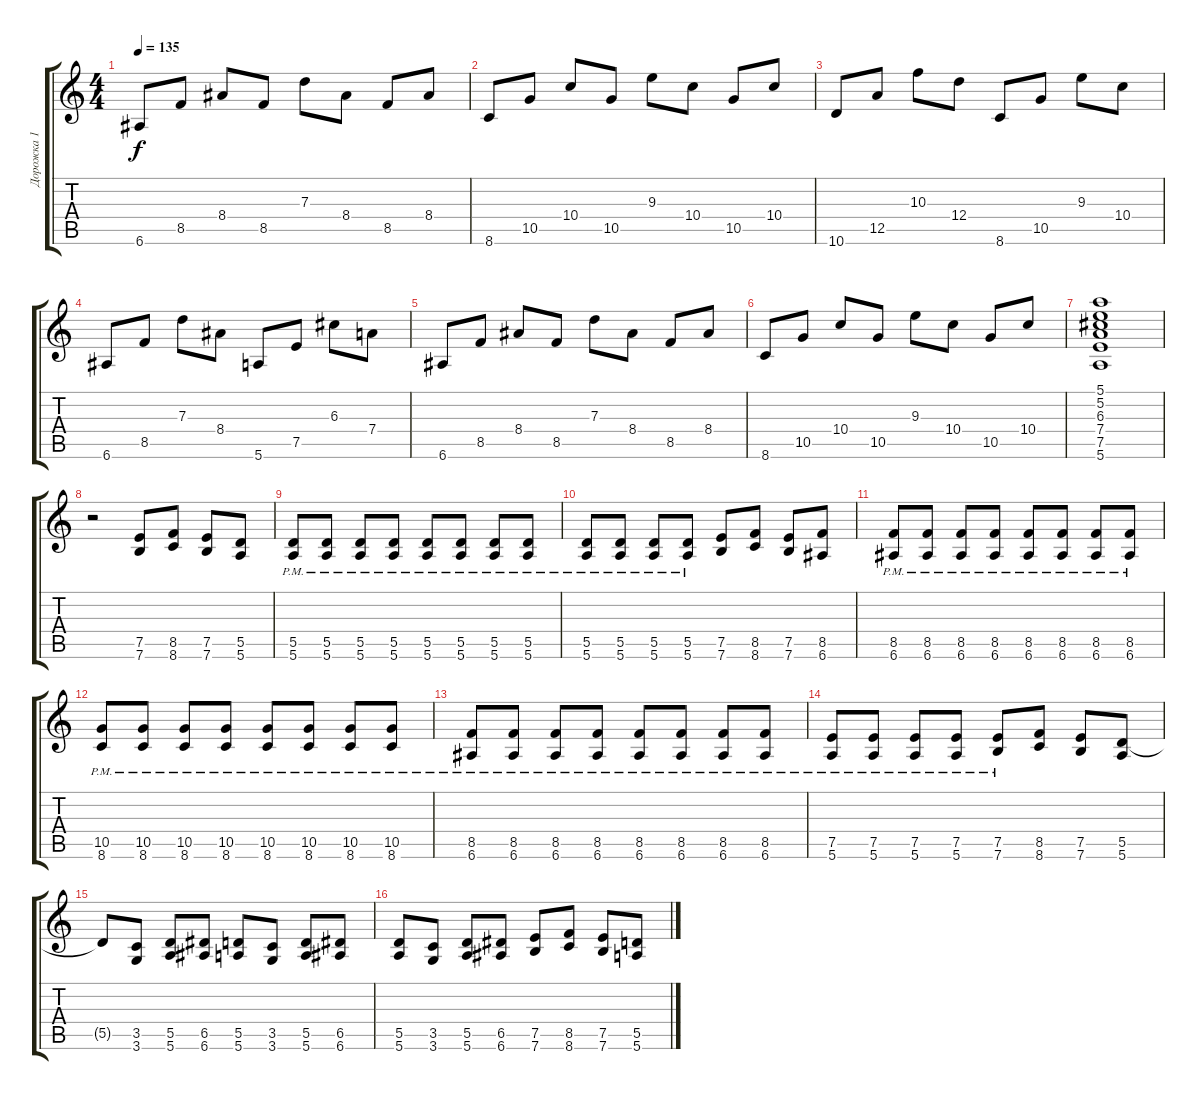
\track ("Дорожка 1" "Дорожка 1") {instrument distortionguitar}
\staff {score tabs}
\tuning (E4 B3 G3 D3 A2 E2) {hide}
\ts (4 4)
\tempo 135
\clef g2
\ks c
6.6.8{dy f instrument acousticguitarsteel} 8.5.8 8.4.8 8.5.8 7.3.8 8.4.8 8.5.8 8.4.8 |
8.6.8 10.5.8 10.4.8 10.5.8 9.3.8 10.4.8 10.5.8 10.4.8 |
10.6.8 12.5.8 10.3.8 12.4.8 8.6.8 10.5.8 9.3.8 10.4.8 |
6.6.8 8.5.8 7.3.8 8.4.8 5.6.8 7.5.8 6.3.8 7.4.8 |
6.6.8 8.5.8 8.4.8 8.5.8 7.3.8 8.4.8 8.5.8 8.4.8 |
8.6.8 10.5.8 10.4.8 10.5.8 9.3.8 10.4.8 10.5.8 10.4.8 |
(5.1 5.2 6.3 7.4 7.5 5.6).1 |
r.2{instrument distortionguitar} (7.5 7.6).8 (8.5 8.6).8 (7.5 7.6).8 (5.5 5.6).8 |
(5.5{pm} 5.6{pm}).8 (5.5{pm} 5.6{pm}).8 (5.5{pm} 5.6{pm}).8 (5.5{pm} 5.6{pm}).8 (5.5{pm} 5.6{pm}).8 (5.5{pm} 5.6{pm}).8 (5.5{pm} 5.6{pm}).8 (5.5{pm} 5.6{pm}).8 |
(5.5{pm} 5.6{pm}).8 (5.5{pm} 5.6{pm}).8 (5.5{pm} 5.6{pm}).8 (5.5{pm} 5.6{pm}).8 (7.5 7.6).8 (8.5 8.6).8 (7.5 7.6).8 (8.5 6.6).8 |
(8.5{pm} 6.6{pm}).8 (8.5{pm} 6.6{pm}).8 (8.5{pm} 6.6{pm}).8 (8.5{pm} 6.6{pm}).8 (8.5{pm} 6.6{pm}).8 (8.5{pm} 6.6{pm}).8 (8.5{pm} 6.6{pm}).8 (8.5{pm} 6.6{pm}).8 |
(10.5{pm} 8.6{pm}).8 (10.5{pm} 8.6{pm}).8 (10.5{pm} 8.6{pm}).8 (10.5{pm} 8.6{pm}).8 (10.5{pm} 8.6{pm}).8 (10.5{pm} 8.6{pm}).8 (10.5{pm} 8.6{pm}).8 (10.5{pm} 8.6{pm}).8 |
(8.5{pm} 6.6{pm}).8 (8.5{pm} 6.6{pm}).8 (8.5{pm} 6.6{pm}).8 (8.5{pm} 6.6{pm}).8 (8.5{pm} 6.6{pm}).8 (8.5{pm} 6.6{pm}).8 (8.5{pm} 6.6{pm}).8 (8.5{pm} 6.6{pm}).8 |
(7.5{pm} 5.6{pm}).8 (7.5{pm} 5.6{pm}).8 (7.5{pm} 5.6{pm}).8 (7.5{pm} 5.6{pm}).8 (7.5{pm} 7.6{pm}).8 (8.5 8.6).8 (7.5 7.6).8 (5.5 5.6).8 |
5.5{t}.8 (3.5 3.6).8 (5.5 5.6).8 (6.5 6.6).8 (5.5 5.6).8 (3.5 3.6).8 (5.5 5.6).8 (6.5 6.6).8 |
(5.5 5.6).8 (3.5 3.6).8 (5.5 5.6).8 (6.5 6.6).8 (7.5 7.6).8 (8.5 8.6).8 (7.5 7.6).8 (5.5 5.6).8
